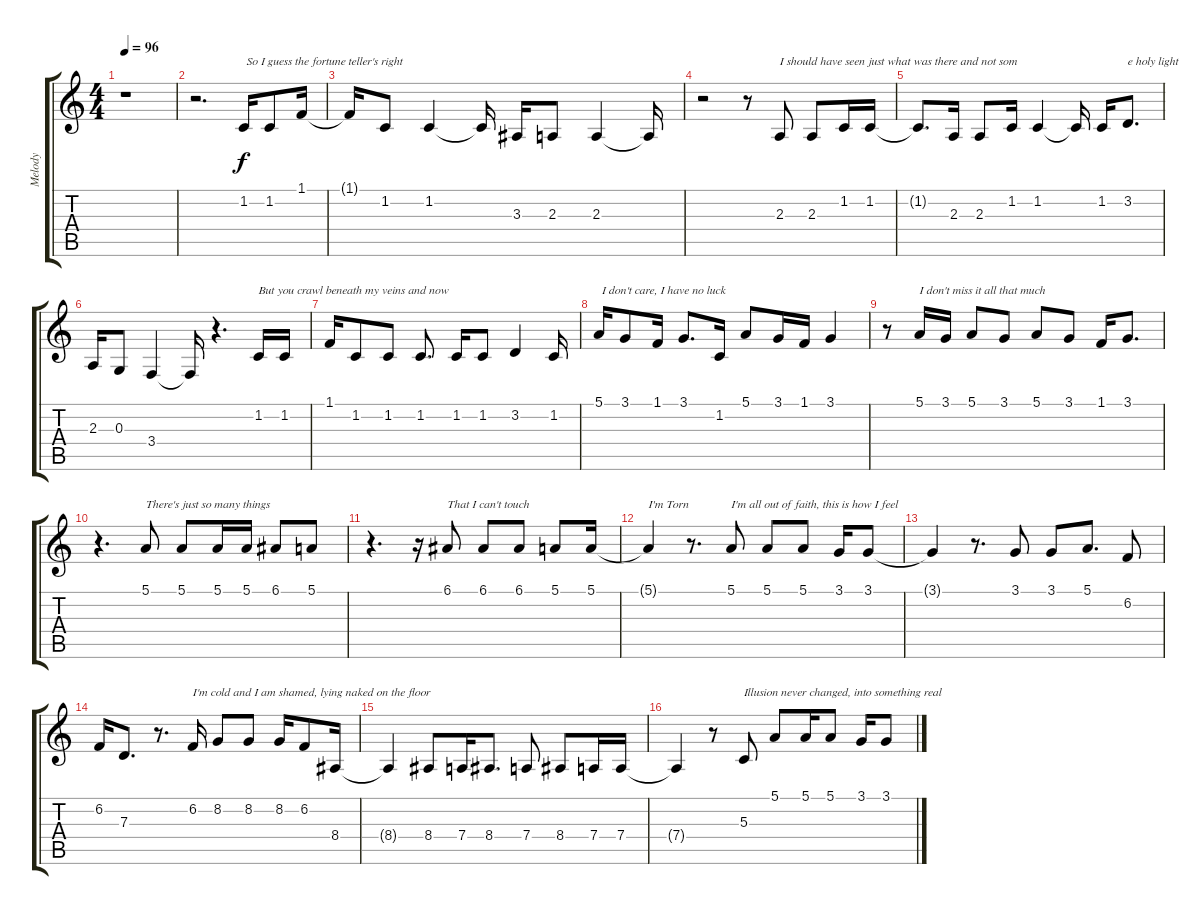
\track ("Melody" "Melody") {instrument altosax}
\staff {score tabs}
\tuning (E4 B3 G3 D3 A2 E2) {hide}
\ts (4 4)
\tempo 96
\clef g2
\ks c
r.1{dy f} |
r.2{d} 1.2.16{txt " So I guess the fortune teller's right"} 1.2.8 1.1.16 |
1.1{t}.16 1.2.8 1.2.4 1.2{t}.16 3.3.16 2.3.8 2.3.4 2.3{t}.16 |
r.2 r.8 2.3.8{txt "I should have seen just what was there and not som"} 2.3.8 1.2.16 1.2.16 |
1.2{t}.8{d} 2.3.16 2.3.8 1.2.16 1.2.4 1.2{t}.16 1.2.16 3.2.8{d txt "e holy light"} |
2.3.16 0.3.8 3.4.4 3.4{t}.16 r.4{d} 1.2.16{txt "But you crawl beneath my veins and now"} 1.2.16 |
1.1.16 1.2.8 1.2.8 1.2.8{d} 1.2.16 1.2.8 3.2.4 1.2.16 |
5.1.16{txt " I don't care, I have no luck"} 3.1.8 1.1.16 3.1.8{d} 1.2.16 5.1.8 3.1.16 1.1.16 3.1.4 |
r.8 5.1.16{txt "I don't miss it all that much "} 3.1.16 5.1.8 3.1.8 5.1.8 3.1.8 1.1.16 3.1.8{d} |
r.4{d} 5.1.8{txt "There's just so many things"} 5.1.8 5.1.16 5.1.16 6.1.8 5.1.8 |
r.4{d} r.16 6.1.8{txt "That I can't touch"} 6.1.8 6.1.8 5.1.8 5.1.16 |
5.1{t}.4{txt "I'm Torn"} r.8{d} 5.1.8{txt "I'm all out of faith, this is how I feel"} 5.1.8 5.1.8 3.1.16 3.1.8 |
3.1{t}.4 r.8{d} 3.1.8 3.1.8 5.1.8{d} 6.2.8 |
6.2.16 7.3.8{d} r.8{d} 6.2.16{txt "I'm cold and I am shamed, lying naked on the floor"} 8.2.8 8.2.8 8.2.16 6.2.8 8.4.16 |
8.4{t}.4 8.4.8 7.4.16 8.4.8{d} 7.4.8 8.4.8 7.4.16 7.4.16 |
7.4{t}.4 r.8 5.3.8{txt "Illusion never changed, into something real "} 5.1.8 5.1.16 5.1.8 3.1.16 3.1.8
